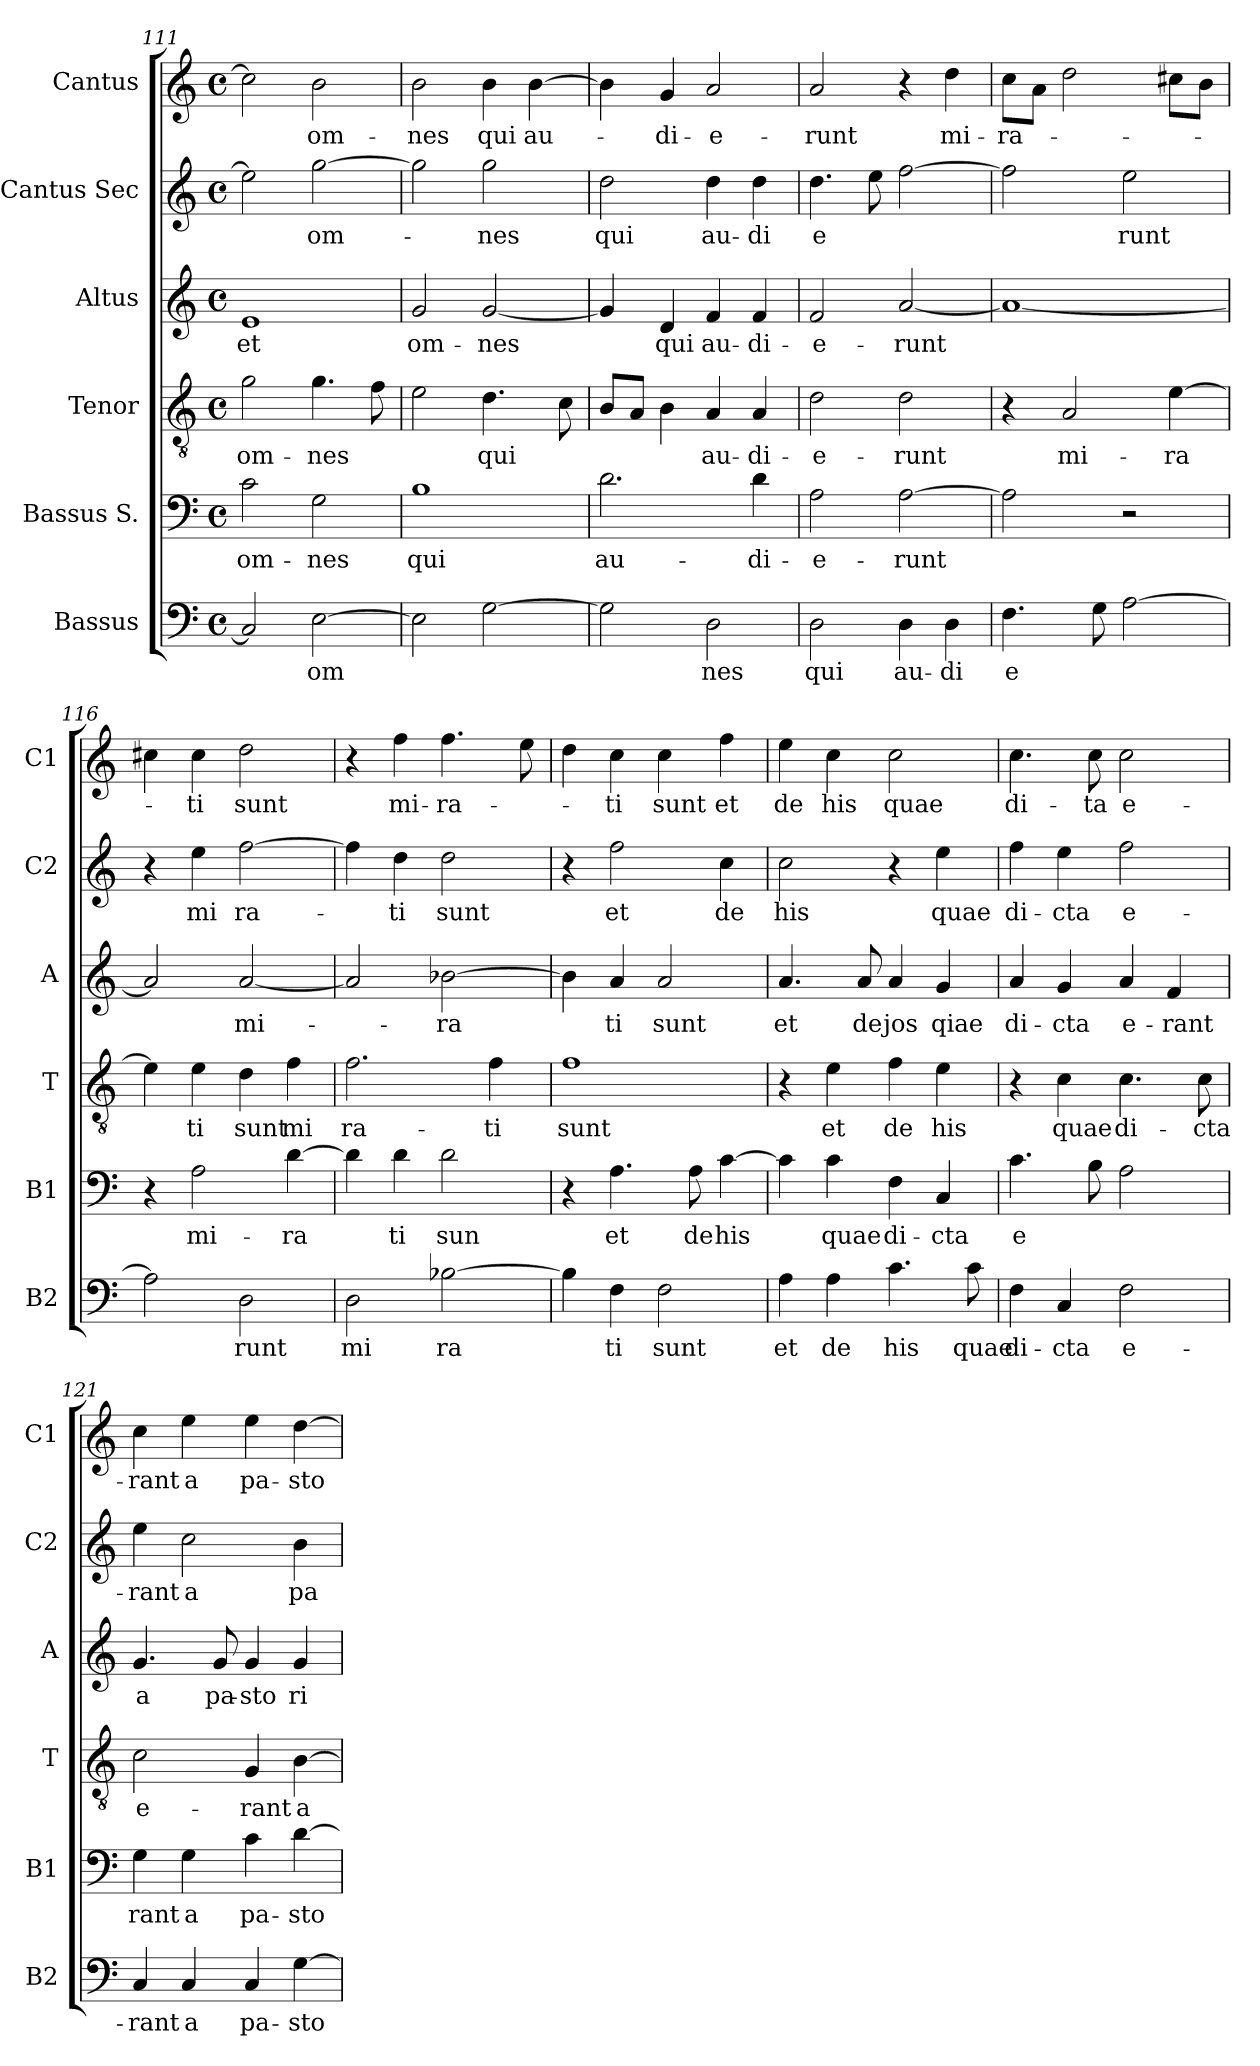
**kern	**text	**kern	**text	**kern	**text	**kern	**text	**kern	**text	**kern	**text
*part6	*part6	*part5	*part5	*part4	*part4	*part3	*part3	*part2	*part2	*part1	*part1
*staff6	*staff6	*staff5	*staff5	*staff4	*staff4	*staff3	*staff3	*staff2	*staff2	*staff1	*staff1
*I"Bassus	*	*I"Bassus S.	*	*I"Tenor	*	*I"Altus	*	*I"Cantus Sec	*	*I"Cantus	*
*I'B2	*	*I'B1	*	*I'T	*	*I'A	*	*I'C2	*	*I'C1	*
*clefF4	*	*clefF4	*	*clefGv2	*	*clefG2	*	*clefG2	*	*clefG2	*
*k[]	*	*k[]	*	*k[]	*	*k[]	*	*k[]	*	*k[]	*
*C:	*	*C:	*	*C:	*	*C:	*	*C:	*	*C:	*
*M4/4	*	*M4/4	*	*M4/4	*	*M4/4	*	*M4/4	*	*M4/4	*
*met(c)	*	*met(c)	*	*met(c)	*	*met(c)	*	*met(c)	*	*met(c)	*
=111	=111	=111	=111	=111	=111	=111	=111	=111	=111	=111	=111
2C/]	.	2c\	om-	2g\	om-	1e	et	2ee\]	.	2cc\]	.
[2E\	om	2G\	-nes	4.g\	-nes	.	.	[2gg\	om-	2b\	om-
.	.	.	.	8f\	.	.	.	.	.	.	.
=112	=112	=112	=112	=112	=112	=112	=112	=112	=112	=112	=112
2E\]	.	1B	qui	2e\	.	2g/	om-	2gg\]	.	2b\	-nes
[2G\	.	.	.	4.d\	qui	[2g/	-nes	2gg\	-nes	4b\	qui
.	.	.	.	.	.	.	.	.	.	[4b\	au-
.	.	.	.	8c\	.	.	.	.	.	.	.
!!LO:PB:g=z
=113	=113	=113	=113	=113	=113	=113	=113	=113	=113	=113	=113
2G\]	.	2.d\	au-	8B/L	.	4g/]	.	2dd\	qui	4b\]	.
.	.	.	.	8A/J	.	.	.	.	.	.	.
.	.	.	.	4B\	.	4d/	qui	.	.	4g/	-di-
2D\	nes	.	.	4A/	au-	4f/	au-	4dd\	au-	2a/	-e-
.	.	4d\	-di-	4A/	-di-	4f/	-di-	4dd\	-di	.	.
=114	=114	=114	=114	=114	=114	=114	=114	=114	=114	=114	=114
2D\	qui	2A\	-e-	2d\	-e-	2f/	-e-	4.dd\	e	2a/	-runt
.	.	.	.	.	.	.	.	8ee\	.	.	.
4D\	au-	[2A\	-runt	2d\	-runt	[2a/	-runt	[2ff\	.	4r	.
4D\	-di	.	.	.	.	.	.	.	.	4dd\	mi-
=115	=115	=115	=115	=115	=115	=115	=115	=115	=115	=115	=115
4.F\	e	2A\]	.	4r	.	1a_	.	2ff\]	.	8cc\L	-ra-
.	.	.	.	.	.	.	.	.	.	8a\J	.
.	.	.	.	2A/	mi-	.	.	.	.	2dd\	.
8G\	.	.	.	.	.	.	.	.	.	.	.
[2A\	.	2r	.	.	.	.	.	2ee\	runt	.	.
.	.	.	.	[4e\	-ra	.	.	.	.	8cc#X\L	.
.	.	.	.	.	.	.	.	.	.	8b\J	.
=116	=116	=116	=116	=116	=116	=116	=116	=116	=116	=116	=116
2A\]	.	4r	.	4e\]	.	2a/]	.	4r	.	4cc#X\	.
.	.	2A\	mi-	4e\	ti	.	.	4ee\	mi	4cc#\	-ti
2D\	runt	.	.	4d\	sunt	[2a/	mi-	[2ff\	ra-	2dd\	sunt
.	.	[4d\	-ra	4f\	mi	.	.	.	.	.	.
!!LO:PB:g=z
=117	=117	=117	=117	=117	=117	=117	=117	=117	=117	=117	=117
2D\	mi	4d\]	.	2.f\	ra-	2a/]	.	4ff\]	.	4r	.
.	.	4d\	ti	.	.	.	.	4dd\	-ti	4ff\	mi-
[2B-X\	ra	2d\	sun	.	.	[2b-X\	-ra	2dd\	sunt	4.ff\	-ra-
.	.	.	.	4f\	-ti	.	.	.	.	.	.
.	.	.	.	.	.	.	.	.	.	8ee\	.
=118	=118	=118	=118	=118	=118	=118	=118	=118	=118	=118	=118
4B-\]	.	4r	.	1f	sunt	4b-\]	.	4r	.	4dd\	.
4F\	ti	4.A\	et	.	.	4a/	ti	2ff\	et	4cc\	-ti
2F\	sunt	.	.	.	.	2a/	sunt	.	.	4cc\	sunt
.	.	8A\	de	.	.	.	.	.	.	.	.
.	.	[4c\	his	.	.	.	.	4cc\	de	4ff\	et
=119	=119	=119	=119	=119	=119	=119	=119	=119	=119	=119	=119
4A\	et	4c\]	.	4r	.	4.a/	et	2cc\	his	4ee\	de
4A\	de	4c\	quae	4e\	et	.	.	.	.	4cc\	his
.	.	.	.	.	.	8a/	de	.	.	.	.
4.c\	his	4F\	di-	4f\	de	4a/	jos	4r	.	2cc\	quae
.	.	4C/	-cta	4e\	his	4g/	qiae	4ee\	quae	.	.
8c\	quae	.	.	.	.	.	.	.	.	.	.
=120	=120	=120	=120	=120	=120	=120	=120	=120	=120	=120	=120
4F\	di-	4.c\	e	4r	.	4a/	di-	4ff\	di-	4.cc\	di-
4C/	-cta	.	.	4c\	quae	4g/	-cta	4ee\	-cta	.	.
.	.	8B\	.	.	.	.	.	.	.	8cc\	-ta
2F\	e-	2A\	.	4.c\	di-	4a/	e-	2ff\	e-	2cc\	e-
.	.	.	.	.	.	4f/	-rant	.	.	.	.
.	.	.	.	8c\	-cta	.	.	.	.	.	.
!!LO:PB:g=z
=121	=121	=121	=121	=121	=121	=121	=121	=121	=121	=121	=121
4C/	-rant	4G\	rant	2c\	e-	4.g/	a	4ee\	-rant	4cc\	-rant
4C/	a	4G\	a	.	.	.	.	2cc\	a	4ee\	a
.	.	.	.	.	.	8g/	pa-	.	.	.	.
4C/	pa-	4c\	pa-	4G/	-rant	4g/	-sto	.	.	4ee\	pa-
[4G\	-sto	[4d\	-sto-	[4B\	a	4g/	ri	4b\	pa-	[4dd\	-sto-
=	=	=	=	=	=	=	=	=	=	=	=
*-	*-	*-	*-	*-	*-	*-	*-	*-	*-	*-	*-
